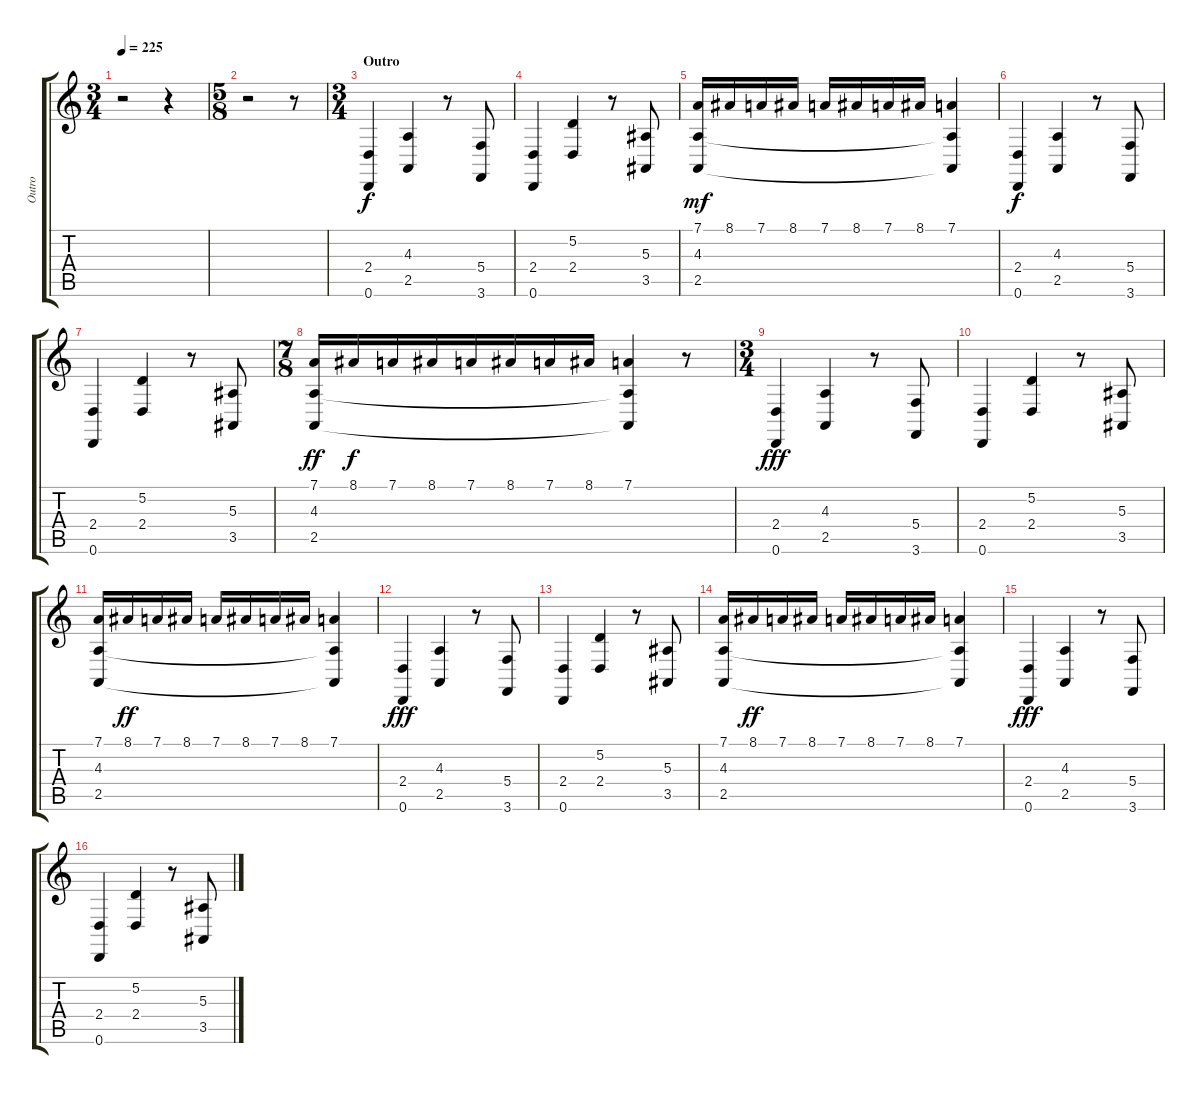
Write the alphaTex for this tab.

\track ("Outro" "Outro") {instrument stringensemble1}
\staff {score tabs}
\tuning (D4 A3 F3 C3 G2 D2) {hide}
\ts (3 4)
\tempo 225
\clef g2
\ks c
r.2{dy f} r.4 |
\ts (5 8)
r.2 r.8 |
\ts (3 4)
\section ("" "Outro")
(2.4 0.6).4{volume 13} (4.3 2.5).4 r.8 (5.4 3.6).8 |
(2.4 0.6).4 (5.2 2.4).4 r.8 (5.3 3.5).8 |
(7.1 4.3 2.5).16{dy mf} 8.1.16 7.1.16 8.1.16 7.1.16 8.1.16 7.1.16 8.1.16 (7.1 4.3{t} 2.5{t}).4 |
(2.4 0.6).4{dy f} (4.3 2.5).4 r.8 (5.4 3.6).8 |
(2.4 0.6).4 (5.2 2.4).4 r.8 (5.3 3.5).8 |
\ts (7 8)
(7.1 4.3 2.5).16{dy ff} 8.1.16{dy f} 7.1.16 8.1.16 7.1.16 8.1.16 7.1.16 8.1.16 (7.1 4.3{t} 2.5{t}).4 r.8 |
\ts (3 4)
(2.4 0.6).4{dy fff volume 16} (4.3 2.5).4 r.8 (5.4 3.6).8 |
(2.4 0.6).4 (5.2 2.4).4 r.8 (5.3 3.5).8 |
(7.1 4.3 2.5).16 8.1.16{dy ff} 7.1.16 8.1.16 7.1.16 8.1.16 7.1.16 8.1.16 (7.1 4.3{t} 2.5{t}).4 |
(2.4 0.6).4{dy fff} (4.3 2.5).4 r.8 (5.4 3.6).8 |
(2.4 0.6).4 (5.2 2.4).4 r.8 (5.3 3.5).8 |
(7.1 4.3 2.5).16 8.1.16{dy ff} 7.1.16 8.1.16 7.1.16 8.1.16 7.1.16 8.1.16 (7.1 4.3{t} 2.5{t}).4 |
(2.4 0.6).4{dy fff volume 13} (4.3 2.5).4 r.8 (5.4 3.6).8 |
(2.4 0.6).4 (5.2 2.4).4 r.8 (5.3 3.5).8
